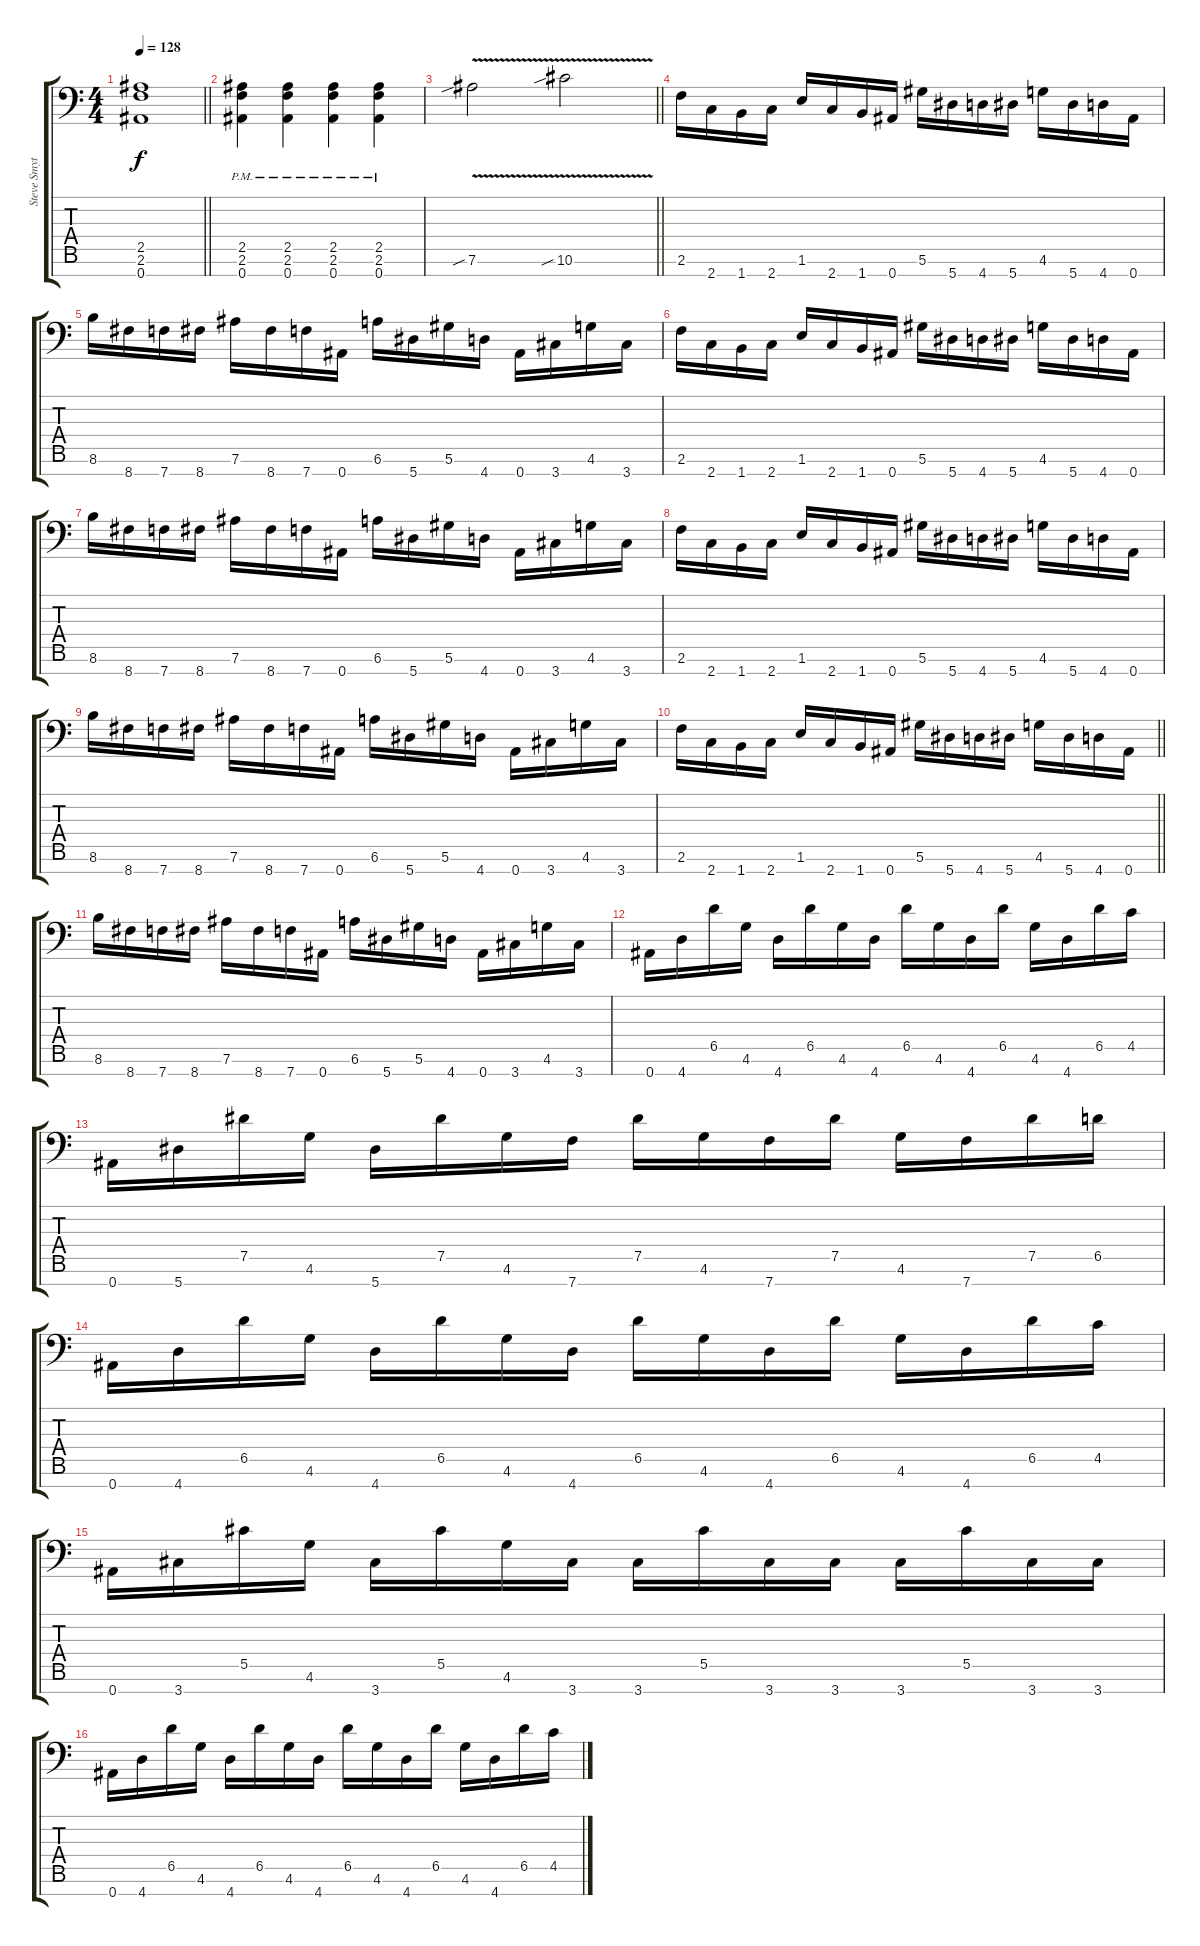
\track ("Steve Smyth Rhythm" "Steve Smyt") {instrument distortionguitar}
\staff {score tabs}
\tuning (Eb4 Bb3 Gb3 Db3 Ab2 Eb2 Bb1) {hide}
\ts (4 4)
\tempo 128
\clef f4
\barLineRight lightlight
\ks c
(2.5{t} 2.6{t} 0.7{t}).1{dy f} |
(2.5{pm} 2.6{pm} 0.7{pm}).4 (2.5{pm} 2.6{pm} 0.7{pm}).4 (2.5{pm} 2.6{pm} 0.7{pm}).4 (2.5{pm} 2.6{pm} 0.7{pm}).4 |
\barLineRight lightlight
7.6{v sib}.2 10.6{v sib}.2 |
2.6.16{balance 16} 2.7.16 1.7.16 2.7.16 1.6.16 2.7.16 1.7.16 0.7.16 5.6.16 5.7.16 4.7.16 5.7.16 4.6.16 5.7.16 4.7.16 0.7.16 |
8.6.16 8.7.16 7.7.16 8.7.16 7.6.16 8.7.16 7.7.16 0.7.16 6.6.16 5.7.16 5.6.16 4.7.16 0.7.16 3.7.16 4.6.16 3.7.16 |
2.6.16 2.7.16 1.7.16 2.7.16 1.6.16 2.7.16 1.7.16 0.7.16 5.6.16 5.7.16 4.7.16 5.7.16 4.6.16 5.7.16 4.7.16 0.7.16 |
8.6.16 8.7.16 7.7.16 8.7.16 7.6.16 8.7.16 7.7.16 0.7.16 6.6.16 5.7.16 5.6.16 4.7.16 0.7.16 3.7.16 4.6.16 3.7.16 |
2.6.16 2.7.16 1.7.16 2.7.16 1.6.16 2.7.16 1.7.16 0.7.16 5.6.16 5.7.16 4.7.16 5.7.16 4.6.16 5.7.16 4.7.16 0.7.16 |
8.6.16 8.7.16 7.7.16 8.7.16 7.6.16 8.7.16 7.7.16 0.7.16 6.6.16 5.7.16 5.6.16 4.7.16 0.7.16 3.7.16 4.6.16 3.7.16 |
\barLineRight lightlight
2.6.16 2.7.16 1.7.16 2.7.16 1.6.16 2.7.16 1.7.16 0.7.16 5.6.16 5.7.16 4.7.16 5.7.16 4.6.16 5.7.16 4.7.16 0.7.16 |
8.6.16 8.7.16 7.7.16 8.7.16 7.6.16 8.7.16 7.7.16 0.7.16 6.6.16 5.7.16 5.6.16 4.7.16 0.7.16 3.7.16 4.6.16 3.7.16 |
0.7.16 4.7.16 6.5.16 4.6.16 4.7.16 6.5.16 4.6.16 4.7.16 6.5.16 4.6.16 4.7.16 6.5.16 4.6.16 4.7.16 6.5.16 4.5.16 |
0.7.16 5.7.16 7.5.16 4.6.16 5.7.16 7.5.16 4.6.16 7.7.16 7.5.16 4.6.16 7.7.16 7.5.16 4.6.16 7.7.16 7.5.16 6.5.16 |
0.7.16 4.7.16 6.5.16 4.6.16 4.7.16 6.5.16 4.6.16 4.7.16 6.5.16 4.6.16 4.7.16 6.5.16 4.6.16 4.7.16 6.5.16 4.5.16 |
0.7.16 3.7.16 5.5.16 4.6.16 3.7.16 5.5.16 4.6.16 3.7.16 3.7.16 5.5.16 3.7.16 3.7.16 3.7.16 5.5.16 3.7.16 3.7.16 |
0.7.16 4.7.16 6.5.16 4.6.16 4.7.16 6.5.16 4.6.16 4.7.16 6.5.16 4.6.16 4.7.16 6.5.16 4.6.16 4.7.16 6.5.16 4.5.16
